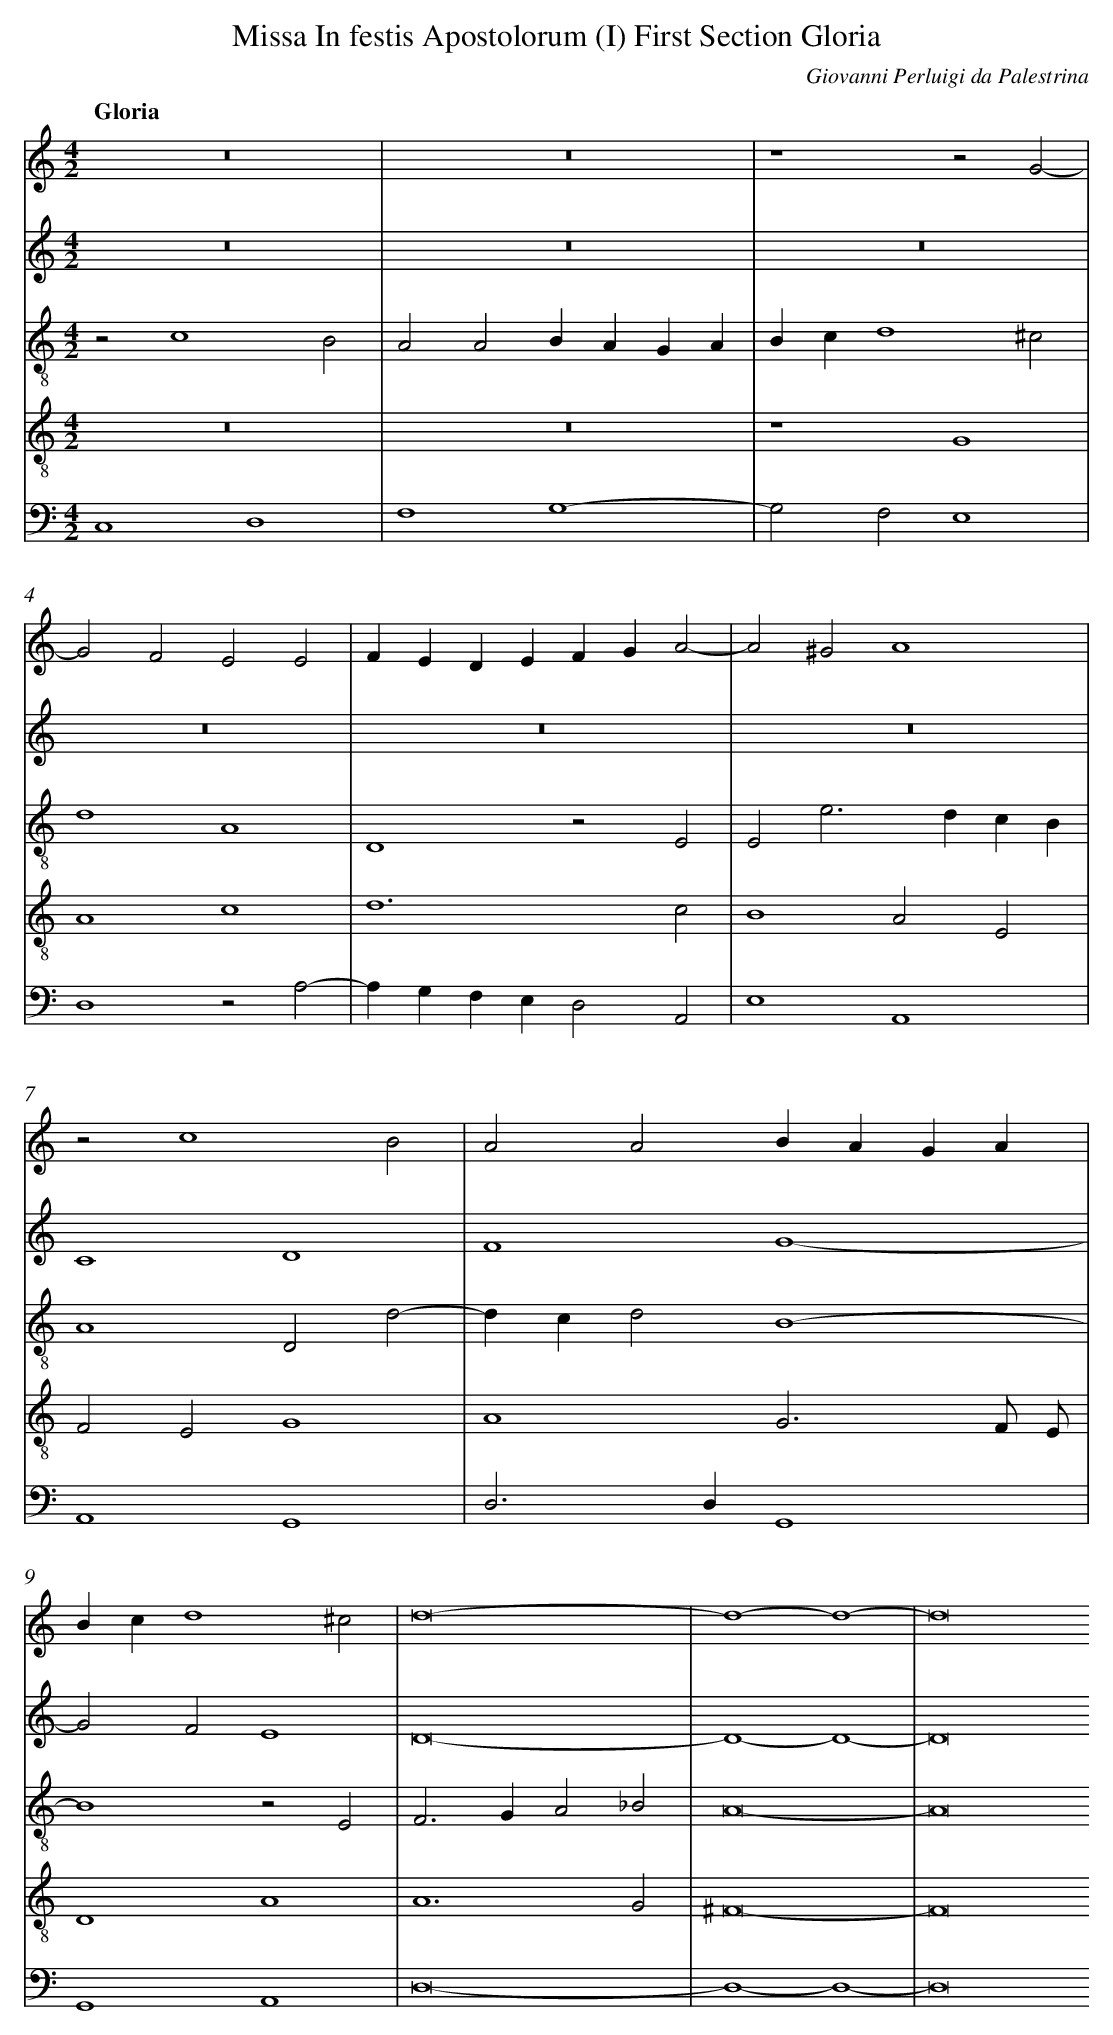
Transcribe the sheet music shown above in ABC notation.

X:1
T: Missa In festis Apostolorum (I) First Section Gloria
C: Giovanni Perluigi da Palestrina
L: 1/4
M: 4/2
Q: "Gloria"
V: 1 clef=treble
V: 2 clef=treble
V: 3 clef=treble-8
V: 4 clef=treble-8
V: 5 clef=bass
K: C
[V:1] z8 |
[V:2] z8 |
[V:3] z2c4B2 |
[V:4] z8 |
[V:5] C,4D,4 |
[V:1] z8 |
[V:2] z8 |
[V:3] A2A2BAGA |
[V:4] z8 |
[V:5] F,4G,4- |
[V:1] z4z2G2- |
[V:2] z8 |
[V:3] Bcd4^c2 |
[V:4] z4G4 |
[V:5] G,2F,2E,4 |
[V:1] G2F2E2E2 |
[V:2] z8 |
[V:3] d4A4 |
[V:4] A4c4 |
[V:5] D,4z2A,2- |
[V:1] FEDEFGA2- |
[V:2] z8 |
[V:3] D4z2E2 |
[V:4] d6c2 |
[V:5] A,G,F,E,D,2A,,2 |
[V:1] A2^G2A4 |
[V:2] z8 |
[V:3] E2e2>d2cB |
[V:4] B4A2E2 |
[V:5] E,4A,,4 |
[V:1] z2c4B2 |
[V:2] C4D4 |
[V:3] A4D2d2- |
[V:4] F2E2G4 |
[V:5] A,,4G,,4 |
[V:1] A2A2BAGA |
[V:2] F4G4- |
[V:3] dcd2B4- |
[V:4] A4G3F/ E/ |
[V:5] D,2>D,2G,,4 |
[V:1] Bcd4^c2 |
[V:2] G2F2E4 |
[V:3] B4z2E2 |
[V:4] D4A4 |
[V:5] G,,4A,,4 |
[V:1] d8- |
[V:2] D8- |
[V:3] F2>G2A2_B2 |
[V:4] A6G2 |
[V:5] D,8- |
[V:1] d4-d4- |
[V:2] D4-D4- |
[V:3] A8- |
[V:4] ^F8- |
[V:5] D,4-D,4- |
[V:1] d8
[V:2] D8
[V:3] A8
[V:4] F8
[V:5] D,8
